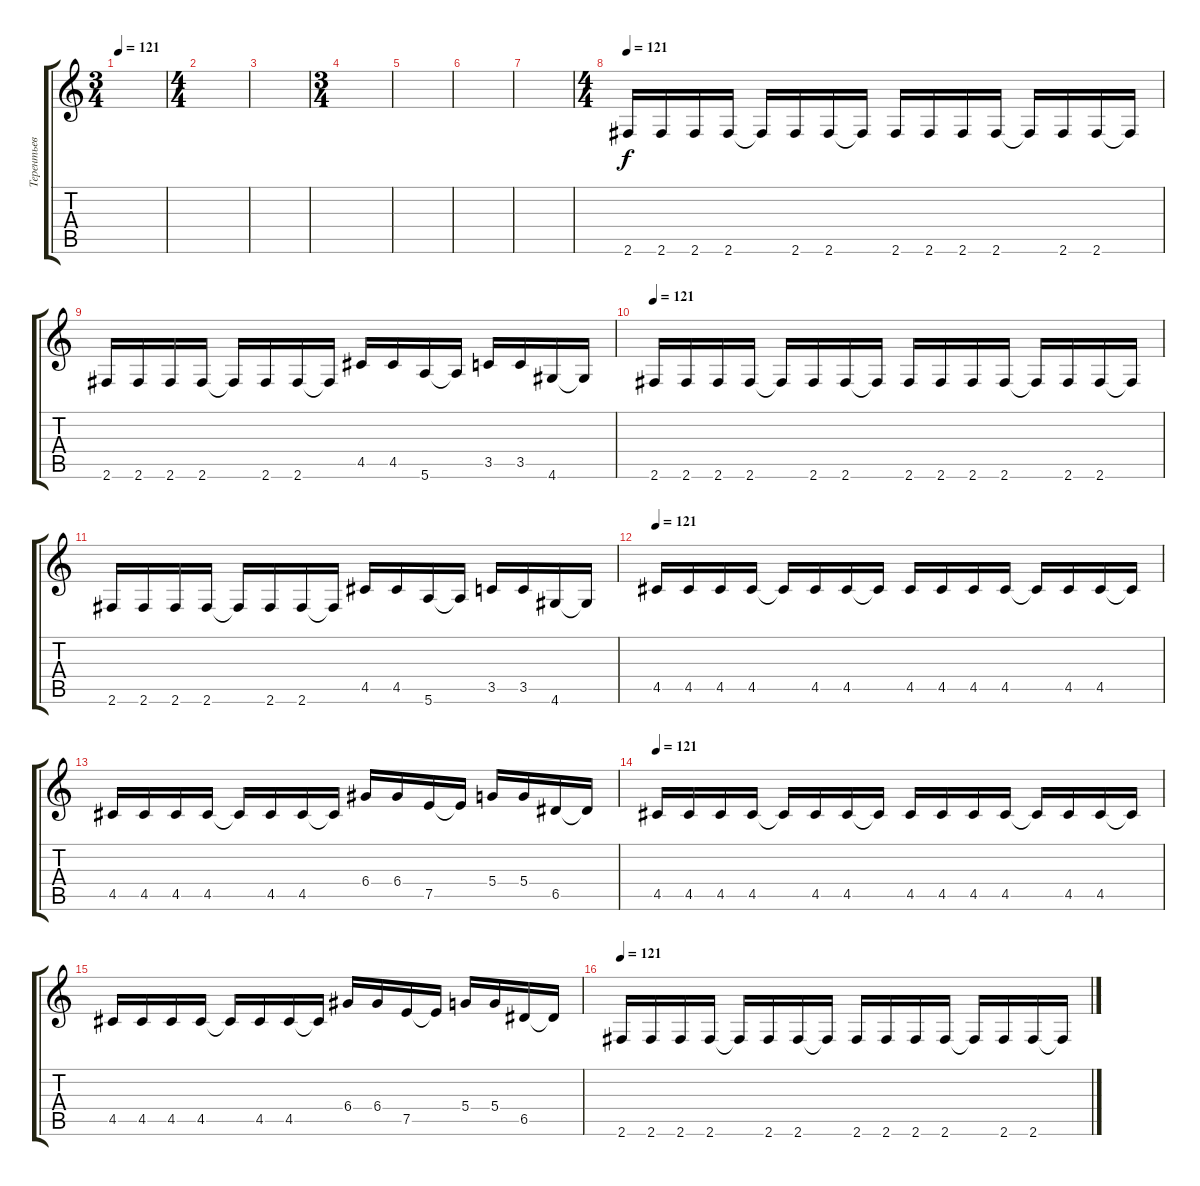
\track ("Терентьев" "Терентьев") {instrument acousticguitarnylon}
\staff {score tabs}
\tuning (E4 B3 G3 D3 A2 E2) {hide}
\ts (3 4)
\tempo 121
\clef g2
\ks c
|
\ts (4 4)
|
|
\ts (3 4)
|
|
|
|
\ts (4 4)
\tempo 121
2.6.16{instrument distortionguitar} 2.6.16 2.6.16 2.6.16 2.6{t}.16 2.6.16 2.6.16 2.6{t}.16 2.6.16 2.6.16 2.6.16 2.6.16 2.6{t}.16 2.6.16 2.6.16 2.6{t}.16 |
2.6.16 2.6.16 2.6.16 2.6.16 2.6{t}.16 2.6.16 2.6.16 2.6{t}.16 4.5.16 4.5.16 5.6.16 5.6{t}.16 3.5.16 3.5.16 4.6.16 4.6{t}.16 |
\tempo 121
2.6.16{instrument distortionguitar} 2.6.16 2.6.16 2.6.16 2.6{t}.16 2.6.16 2.6.16 2.6{t}.16 2.6.16 2.6.16 2.6.16 2.6.16 2.6{t}.16 2.6.16 2.6.16 2.6{t}.16 |
2.6.16 2.6.16 2.6.16 2.6.16 2.6{t}.16 2.6.16 2.6.16 2.6{t}.16 4.5.16 4.5.16 5.6.16 5.6{t}.16 3.5.16 3.5.16 4.6.16 4.6{t}.16 |
\tempo 121
4.5.16{instrument distortionguitar} 4.5.16 4.5.16 4.5.16 4.5{t}.16 4.5.16 4.5.16 4.5{t}.16 4.5.16 4.5.16 4.5.16 4.5.16 4.5{t}.16 4.5.16 4.5.16 4.5{t}.16 |
4.5.16 4.5.16 4.5.16 4.5.16 4.5{t}.16 4.5.16 4.5.16 4.5{t}.16 6.4.16 6.4.16 7.5.16 7.5{t}.16 5.4.16 5.4.16 6.5.16 6.5{t}.16 |
\tempo 121
4.5.16{instrument distortionguitar} 4.5.16 4.5.16 4.5.16 4.5{t}.16 4.5.16 4.5.16 4.5{t}.16 4.5.16 4.5.16 4.5.16 4.5.16 4.5{t}.16 4.5.16 4.5.16 4.5{t}.16 |
4.5.16 4.5.16 4.5.16 4.5.16 4.5{t}.16 4.5.16 4.5.16 4.5{t}.16 6.4.16 6.4.16 7.5.16 7.5{t}.16 5.4.16 5.4.16 6.5.16 6.5{t}.16 |
\tempo 121
2.6.16{instrument distortionguitar} 2.6.16 2.6.16 2.6.16 2.6{t}.16 2.6.16 2.6.16 2.6{t}.16 2.6.16 2.6.16 2.6.16 2.6.16 2.6{t}.16 2.6.16 2.6.16 2.6{t}.16
